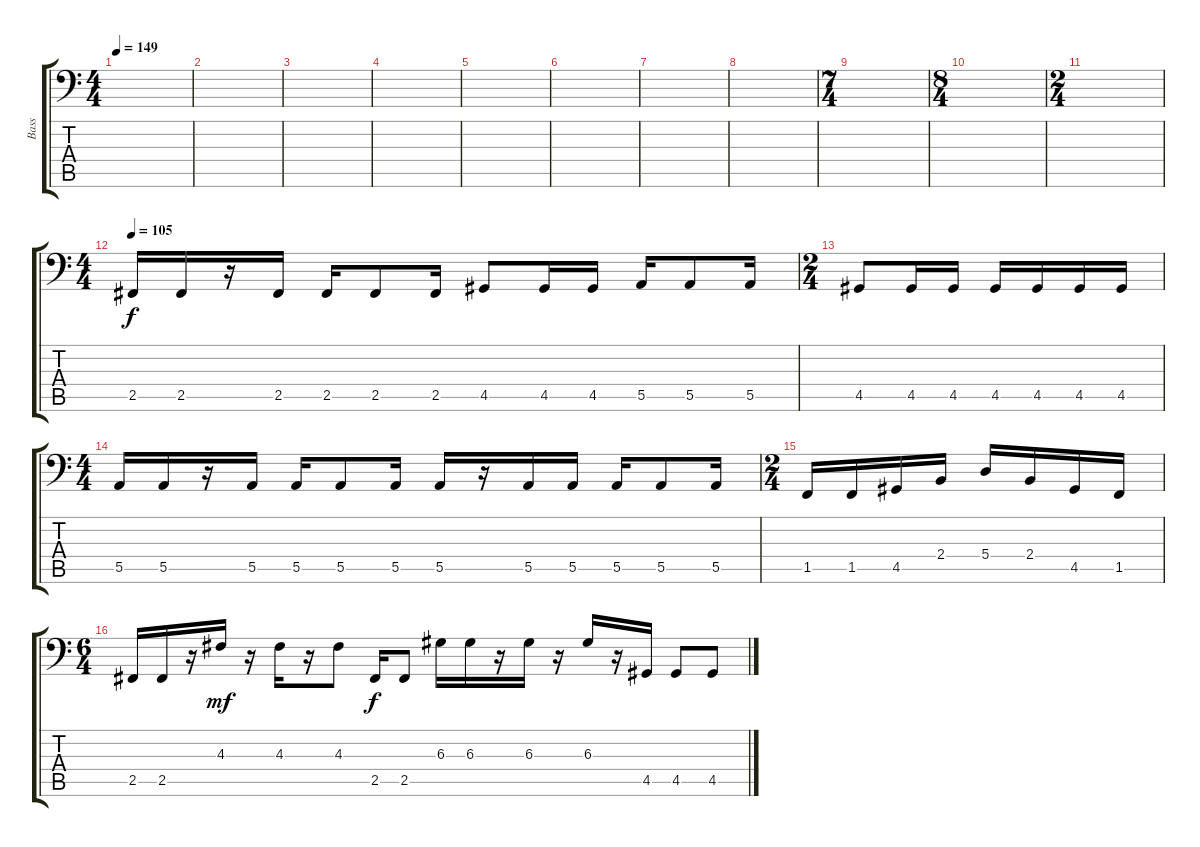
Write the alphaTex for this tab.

\track ("Bass" "Bass") {instrument electricbassfinger}
\staff {score tabs}
\tuning (C3 G2 D2 A1 E1 B0) {hide}
\ts (4 4)
\tempo 149
\clef f4
\ks c
|
|
|
|
|
|
|
|
\ts (7 4)
|
\ts (8 4)
|
\ts (2 4)
|
\ts (4 4)
\tempo 105
2.5.16 2.5.16 r.16 2.5.16 2.5.16 2.5.8 2.5.16 4.5.8 4.5.16 4.5.16 5.5.16 5.5.8 5.5.16 |
\ts (2 4)
4.5.8 4.5.16 4.5.16 4.5.16 4.5.16 4.5.16 4.5.16 |
\ts (4 4)
5.5.16 5.5.16 r.16 5.5.16 5.5.16 5.5.8 5.5.16 5.5.16 r.16 5.5.16 5.5.16 5.5.16 5.5.8 5.5.16 |
\ts (2 4)
1.5.16 1.5.16 4.5.16 2.4.16 5.4.16 2.4.16 4.5.16 1.5.16 |
\ts (6 4)
2.5.16 2.5.16 r.16 4.3.16{dy mf} r.16 4.3.16 r.16 4.3.8 2.5.16{dy f} 2.5.8 6.3.16 6.3.16 r.16 6.3.16 r.16 6.3.16 r.16 4.5.16 4.5.8 4.5.8
